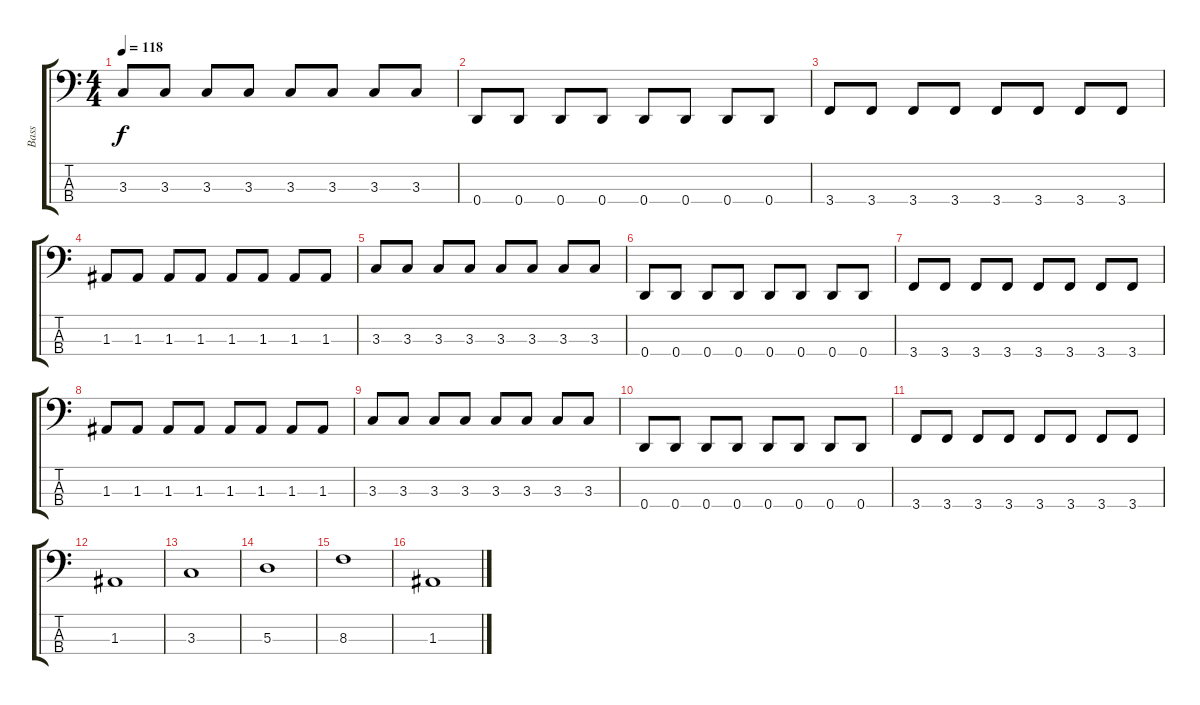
\track ("Bass" "Bass") {instrument electricbassfinger}
\staff {score tabs}
\tuning (G2 D2 A1 D1) {hide}
\ts (4 4)
\tempo 118
\clef f4
\ks c
3.3.8{dy f} 3.3.8 3.3.8 3.3.8 3.3.8 3.3.8 3.3.8 3.3.8 |
0.4.8 0.4.8 0.4.8 0.4.8 0.4.8 0.4.8 0.4.8 0.4.8 |
3.4.8 3.4.8 3.4.8 3.4.8 3.4.8 3.4.8 3.4.8 3.4.8 |
1.3.8 1.3.8 1.3.8 1.3.8 1.3.8 1.3.8 1.3.8 1.3.8 |
3.3.8 3.3.8 3.3.8 3.3.8 3.3.8 3.3.8 3.3.8 3.3.8 |
0.4.8 0.4.8 0.4.8 0.4.8 0.4.8 0.4.8 0.4.8 0.4.8 |
3.4.8 3.4.8 3.4.8 3.4.8 3.4.8 3.4.8 3.4.8 3.4.8 |
1.3.8 1.3.8 1.3.8 1.3.8 1.3.8 1.3.8 1.3.8 1.3.8 |
3.3.8 3.3.8 3.3.8 3.3.8 3.3.8 3.3.8 3.3.8 3.3.8 |
0.4.8 0.4.8 0.4.8 0.4.8 0.4.8 0.4.8 0.4.8 0.4.8 |
3.4.8 3.4.8 3.4.8 3.4.8 3.4.8 3.4.8 3.4.8 3.4.8 |
1.3.1 |
3.3.1 |
5.3.1 |
8.3.1 |
1.3.1
